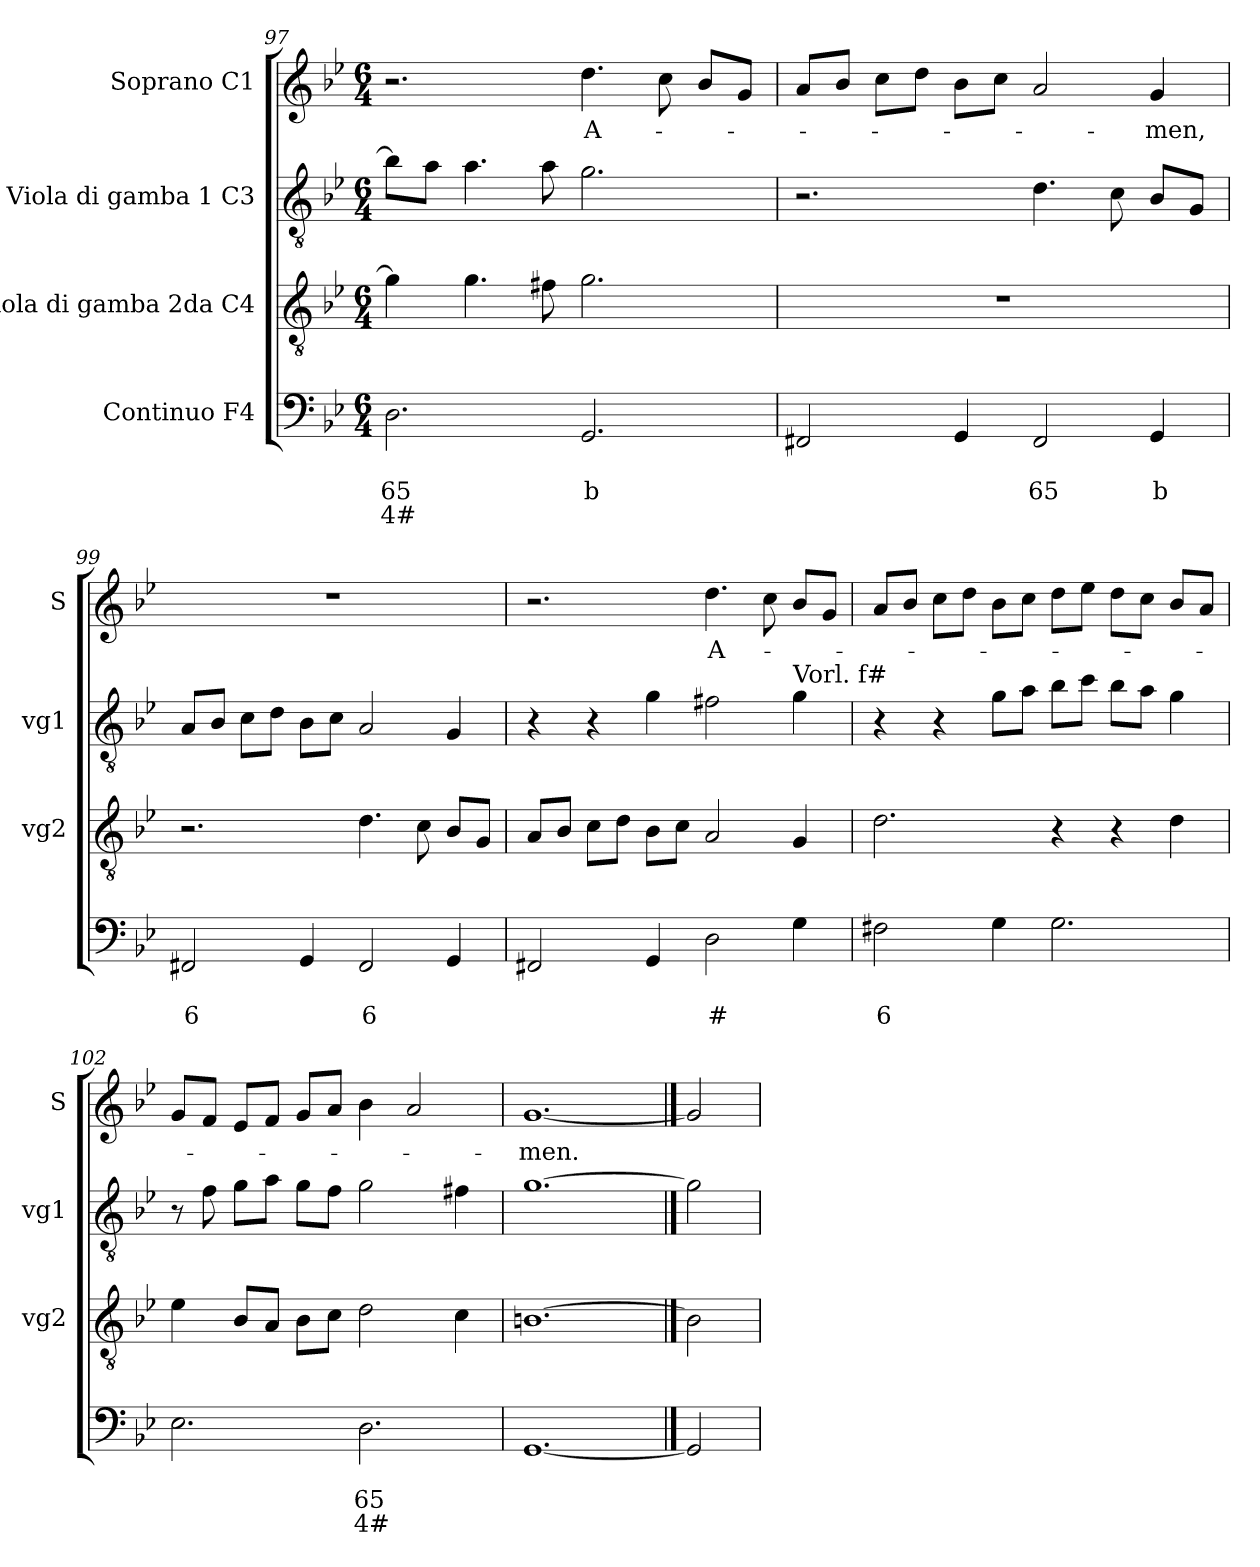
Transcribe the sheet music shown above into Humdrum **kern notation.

**kern	**text	**text	**text	**kern	**kern	**kern	**text
*part4	*part4	*part4	*part4	*part3	*part2	*part1	*part1
*staff4	*staff4	*staff4	*staff4	*staff3	*staff2	*staff1	*staff1
*I"Continuo F4	*	*	*	*I"Viola di gamba 2da C4	*I"Viola di gamba 1 C3	*I"Soprano C1	*
*	*	*	*	*I'vg2	*I'vg1	*I'S	*
!!LO:LB:g=z
*clefF4	*	*	*	*clefGv2	*clefGv2	*clefG2	*
*k[b-e-]	*	*	*	*k[b-e-]	*k[b-e-]	*k[b-e-]	*
*B-:	*	*	*	*B-:	*B-:	*B-:	*
*M6/4	*	*	*	*M6/4	*M6/4	*M6/4	*
=97	=97	=97	=97	=97	=97	=97	=97
!	!	!LO:LY:b	!LO:LY:b	!	!	!	!
2.D\	.	65	4#	4g\]	8b-\L]	2.r	.
.	.	.	.	.	8a\J	.	.
.	.	.	.	4.g\	4.a\	.	.
.	.	.	.	8f#X\	8a\	.	.
!	!	!LO:LY:b	!	!	!	!	!LO:LY:b
2.GG/	.	b	.	2.g\	2.g\	4.dd\	A-
.	.	.	.	.	.	8cc\	.
.	.	.	.	.	.	8b-/L	.
.	.	.	.	.	.	8g/J	.
=98	=98	=98	=98	=98	=98	=98	=98
2FF#X/	.	.	.	1.r	2.r	8a/L	.
.	.	.	.	.	.	8b-/J	.
.	.	.	.	.	.	8cc\L	.
.	.	.	.	.	.	8dd\J	.
4GG/	.	.	.	.	.	8b-\L	.
.	.	.	.	.	.	8cc\J	.
!	!	!LO:LY:b	!	!	!	!	!
2FF#/	.	65	.	.	4.d\	2a/	.
.	.	.	.	.	8c\	.	.
!	!	!LO:LY:b	!	!	!	!	!LO:LY:b
4GG/	.	b	.	.	8B-/L	4g/	-men,
.	.	.	.	.	8G/J	.	.
=99	=99	=99	=99	=99	=99	=99	=99
!	!	!LO:LY:b	!	!	!	!	!
2FF#X/	.	6	.	2.r	8A/L	1.r	.
.	.	.	.	.	8B-/J	.	.
.	.	.	.	.	8c\L	.	.
.	.	.	.	.	8d\J	.	.
4GG/	.	.	.	.	8B-\L	.	.
.	.	.	.	.	8c\J	.	.
!	!	!LO:LY:b	!	!	!	!	!
2FF#/	.	6	.	4.d\	2A/	.	.
.	.	.	.	8c\	.	.	.
4GG/	.	.	.	8B-/L	4G/	.	.
.	.	.	.	8G/J	.	.	.
=100	=100	=100	=100	=100	=100	=100	=100
2FF#X/	.	.	.	8A/L	4r	2.r	.
.	.	.	.	8B-/J	.	.	.
.	.	.	.	8c\L	4r	.	.
.	.	.	.	8d\J	.	.	.
4GG/	.	.	.	8B-\L	4g\	.	.
.	.	.	.	8c\J	.	.	.
!	!	!LO:LY:b	!	!	!	!	!LO:LY:b
2D\	.	#	.	2A/	2f#X\	4.dd\	A-
.	.	.	.	.	.	8cc\	.
!	!	!	!	!	!LO:TX:a:t=Vorl. f#	!	!
4G\	.	.	.	4G/	4g\	8b-/L	.
.	.	.	.	.	.	8g/J	.
!!LO:LB:g=z
=101	=101	=101	=101	=101	=101	=101	=101
!	!	!LO:LY:b	!	!	!	!	!
2F#X\	.	6	.	2.d\	4r	8a/L	.
.	.	.	.	.	.	8b-/J	.
.	.	.	.	.	4r	8cc\L	.
.	.	.	.	.	.	8dd\J	.
4G\	.	.	.	.	8g\L	8b-\L	.
.	.	.	.	.	8a\J	8cc\J	.
2.G\	.	.	.	4r	8b-\L	8dd\L	.
.	.	.	.	.	8cc\J	8ee-\J	.
.	.	.	.	4r	8b-\L	8dd\L	.
.	.	.	.	.	8a\J	8cc\J	.
.	.	.	.	4d\	4g\	8b-/L	.
.	.	.	.	.	.	8a/J	.
=102	=102	=102	=102	=102	=102	=102	=102
2.E-\	.	.	.	4e-\	8r	8g/L	.
.	.	.	.	.	8f\	8f/J	.
.	.	.	.	8B-/L	8g\L	8e-/L	.
.	.	.	.	8A/J	8a\J	8f/J	.
.	.	.	.	8B-\L	8g\L	8g/L	.
.	.	.	.	8c\J	8f\J	8a/J	.
!	!	!LO:LY:b	!LO:LY:b	!	!	!	!
2.D\	.	65	4#	2d\	2g\	4b-\	.
.	.	.	.	.	.	2a/	.
.	.	.	.	4c\	4f#\	.	.
=103	=103	=103	=103	=103	=103	=103	=103
!	!	!	!	!	!	!	!LO:LY:b
[1.GG	.	.	.	[1.Bn	[1.g	[1.g	-men.
==104	==104	==104	==104	==104	==104	==104	==104
2GG]	.	.	.	2B]	2g]	2g]	.
=	=	=	=	=	=	=	=
*-	*-	*-	*-	*-	*-	*-	*-
